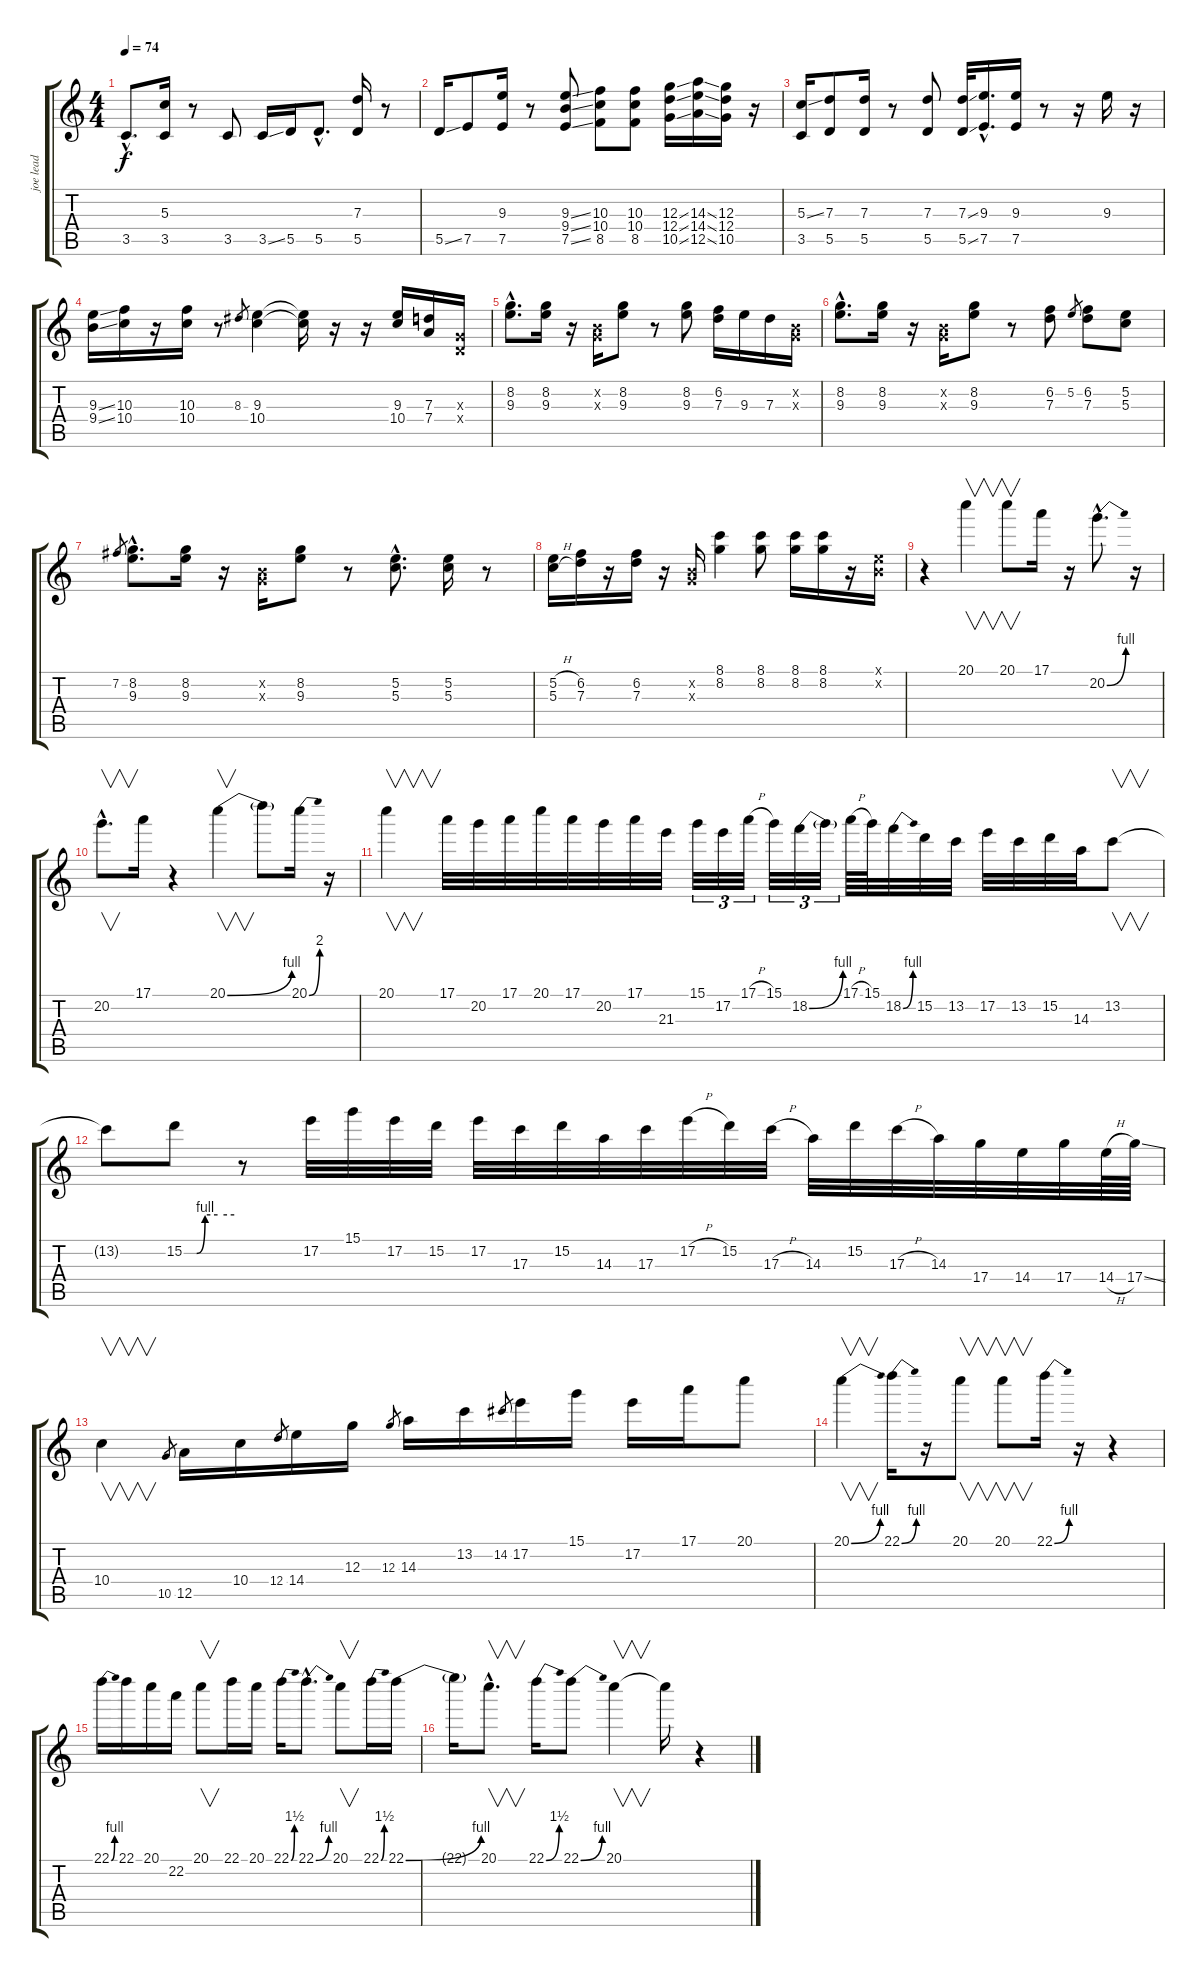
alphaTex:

\track ("joe lead " "joe lead ") {instrument distortionguitar}
\staff {score tabs}
\tuning (E4 B3 G3 D3 A2 E2) {hide}
\ts (4 4)
\tempo 74
\clef g2
\ks c
3.5{hac}.8{d dy f} (5.3 3.5).16 r.8 3.5.8 3.5{ss}.16 5.5.16 5.5{hac}.8{d} (7.3 5.5).16 r.8 |
5.5{ss}.16 7.5.8 (9.3 7.5).16 r.8 (9.3{ss} 9.4{ss} 7.5{ss}).8 (10.3 10.4 8.5).8 (10.3 10.4 8.5).8 (12.3{ss} 12.4{ss} 10.5{ss}).16 (14.3{ss} 14.4{ss} 12.5{ss}).16 (12.3 12.4 10.5).16 r.16 |
(5.3{ss} 3.5).16 (7.3 5.5).8 (7.3 5.5).16 r.8 (7.3 5.5).8 (7.3{ss} 5.5{ss}).32 (9.3{hac} 7.5{hac}).16{d} (9.3 7.5).16 r.8 r.16 9.3.16 r.16 |
(9.3{ss} 9.4{ss}).16 (10.3 10.4).16 r.16 (10.3 10.4).16 r.8 8.3.8{gr} (9.3 10.4).4 (9.3{t} 10.4{t}).16 r.16 r.16 (9.3 10.4).16 (7.3 7.4).16 (0.3{x} 0.4{x}).16 |
(8.2{hac} 9.3{hac}).8{d} (8.2 9.3).16 r.16 (0.2{x} 0.3{x}).16 (8.2 9.3).8 r.8 (8.2 9.3).8 (6.2 7.3).16 9.3.16 7.3.16 (0.2{x} 0.3{x}).16 |
(8.2{hac} 9.3{hac}).8{d} (8.2 9.3).16 r.16 (0.2{x} 0.3{x}).16 (8.2 9.3).8 r.8 (6.2 7.3).8 5.2.8{gr} (6.2 7.3).8 (5.2 5.3).8 |
7.2.8{gr} (8.2{hac} 9.3{hac}).8{d} (8.2 9.3).16 r.16 (0.2{x} 0.3{x}).16 (8.2 9.3).8 r.8 (5.2{hac} 5.3{hac}).8{d} (5.2 5.3).16 r.8 |
(5.2{h} 5.3{h}).16 (6.2 7.3).16 r.16 (6.2 7.3).16 r.16 (0.2{x} 0.3{x}).16 (8.1 8.2).4 (8.1 8.2).8 (8.1 8.2).16 (8.1 8.2).16 r.16 (0.1{x} 0.2{x}).16 |
r.4 20.1.4{v} 20.1.8{v} 17.1.16 r.16 20.2{be (bend 0 0 60 4) hac}.8{d} r.16 |
20.2{hac}.8{v d} 17.1.16 r.4 20.1{be (bend 0 0 60 4)}.4{v} 20.1{t}.8 20.1{be (bend 0 0 60 8)}.16 r.16 |
20.1.4{v} 17.1.32 20.2.32 17.1.32 20.1.32 17.1.32 20.2.32 17.1.32 21.3.32 15.1.32{tu (3 2)} 17.2.32{tu (3 2)} 17.1{h}.32{tu (3 2)} 15.1.32{tu (3 2)} 18.2{be (bend 0 0 60 4)}.32{tu (3 2)} 18.2{t}.32{tu (3 2)} 17.1{h}.64 15.1.64 18.2{be (bend 0 0 60 4)}.32 15.2.32 13.2.32 17.2.32 13.2.32 15.2.32 14.3.32 13.2.8{v} |
13.2{t}.8 15.2{be (custom 0 0 15 0 25 4 40 4 60 4)}.8 r.8 17.2.32 15.1.32 17.2.32 15.2.32 17.2.32 17.3.32 15.2.32 14.3.32 17.3.32 17.2{h}.32 15.2.32 17.3{h}.32 14.3.32 15.2.32 17.3{h}.32 14.3.32 17.4.32 14.4.32 17.4.32 14.4{h}.64 17.4{ss}.64 |
10.4.4{v} 10.5.8{gr} 12.5.16 10.4.16 12.4.8{gr} 14.4.16 12.3.16 12.3.8{gr} 14.3.16 13.2.16 14.2.8{gr} 17.2.16 15.1.16 17.2.16 17.1.16 20.1.8 |
20.1{be (bend 0 0 60 4)}.4{v} 22.1{be (bend 0 0 60 4)}.16 r.16 20.1.8{v} 20.1.8{v} 22.1{be (bend 0 0 60 4)}.16 r.16 r.4 |
22.1{be (bend 0 0 60 4)}.16 22.1.16 20.1.16 22.2.16 20.1.8{v} 22.1.16 20.1.16 22.1{be (bend 0 0 60 6)}.16 22.1{be (bend 0 0 60 4) hac}.8{d} 20.1.8{v} 22.1{be (bend 0 0 60 6)}.16 22.1{be (bend 0 0 60 4)}.16 |
22.1{t}.16 20.1{hac}.8{v d} 22.1{be (bend 0 0 60 6)}.16 22.1{be (bend 0 0 60 4)}.8 20.1.4{v} 20.1{t}.16 r.4
